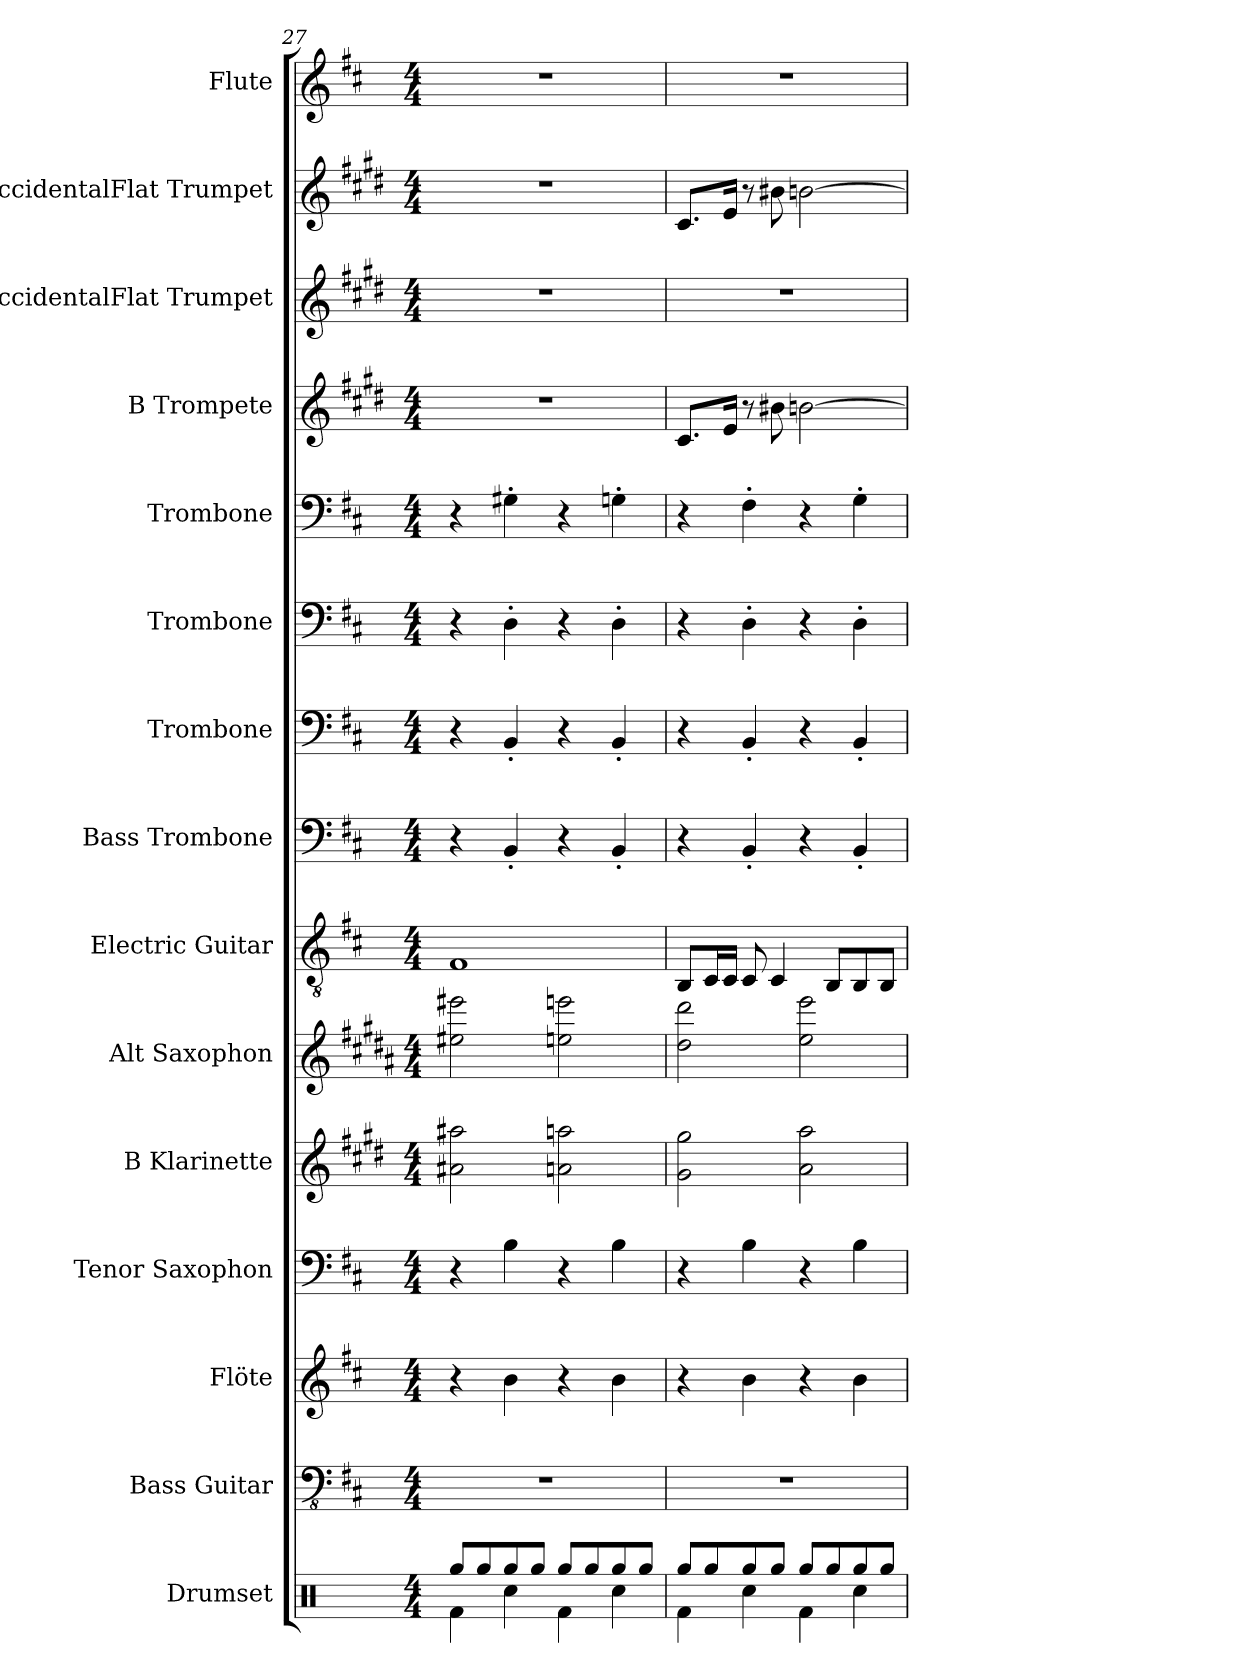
**kern	**kern	**kern	**kern	**kern	**kern	**kern	**kern	**kern	**kern	**kern	**kern	**kern	**kern	**kern
*part15	*part14	*part13	*part12	*part11	*part10	*part9	*part8	*part7	*part6	*part5	*part4	*part3	*part2	*part1
*staff15	*staff14	*staff13	*staff12	*staff11	*staff10	*staff9	*staff8	*staff7	*staff6	*staff5	*staff4	*staff3	*staff2	*staff1
*I"Drumset	*I"Bass Guitar	*I"Flöte	*I"Tenor Saxophon	*I"B Klarinette	*I"Alt Saxophon	*I"Electric Guitar	*I"Bass Trombone	*I"Trombone	*I"Trombone	*I"Trombone	*I"B Trompete	*I"BaccidentalFlat Trumpet	*I"BaccidentalFlat Trumpet	*I"Flute
*I'Drs.	*I'B. Guit.	*I'Fl.	*I'T. Sax.	*I'B Kl.	*I'A. Sax.	*I'El. Guit.	*I'B. Trb.	*I'Trb.	*I'Trb.	*I'Trb.	*I'B Tpt.	*I'BaccidentalFlat Tpt.	*I'BaccidentalFlat Tpt.	*I'Fl.
*clefX	*clefFv4	*clefG2	*clefF4	*clefG2	*clefG2	*clefGv2	*clefF4	*clefF4	*clefF4	*clefF4	*clefG2	*clefG2	*clefG2	*clefG2
*	*	*	*ITrd8c14	*ITrd1c2	*ITrd5c9	*	*	*	*	*	*ITrd1c2	*ITrd1c2	*ITrd1c2	*
*k[]	*k[f#c#]	*k[f#c#]	*k[f#c#]	*k[f#c#]	*k[f#c#]	*k[f#c#]	*k[f#c#]	*k[f#c#]	*k[f#c#]	*k[f#c#]	*k[f#c#]	*k[f#c#]	*k[f#c#]	*k[f#c#]
*M4/4	*M4/4	*M4/4	*M4/4	*M4/4	*M4/4	*M4/4	*M4/4	*M4/4	*M4/4	*M4/4	*M4/4	*M4/4	*M4/4	*M4/4
=27	=27	=27	=27	=27	=27	=27	=27	=27	=27	=27	=27	=27	=27	=27
*^	*	*	*	*	*	*	*	*	*	*	*	*	*	*
8Rgg/L	4Rf\	1r	4r	4r	2g#X\ 2gg#X\	2g#X\ 2gg#X\	1F#	4r	4r	4r	4r	1r	1r	1r	1r
8Rgg/	.	.	.	.	.	.	.	.	.	.	.	.	.	.	.
8Rgg/	4Rcc\	.	4b\	4BB\	.	.	.	4BB'/	4BB'/	4D'\	4G#X'\	.	.	.	.
8Rgg/J	.	.	.	.	.	.	.	.	.	.	.	.	.	.	.
8Rgg/L	4Rf\	.	4r	4r	2gn\ 2ggn\	2gn\ 2ggn\	.	4r	4r	4r	4r	.	.	.	.
8Rgg/	.	.	.	.	.	.	.	.	.	.	.	.	.	.	.
8Rgg/	4Rcc\	.	4b\	4BB\	.	.	.	4BB'/	4BB'/	4D'\	4Gn'\	.	.	.	.
8Rgg/J	.	.	.	.	.	.	.	.	.	.	.	.	.	.	.
=28	=28	=28	=28	=28	=28	=28	=28	=28	=28	=28	=28	=28	=28	=28	=28
8Rgg/L	4Rf\	1r	4r	4r	2f#\ 2ff#\	2f#\ 2ff#\	8BB/L	4r	4r	4r	4r	8.B/L	1r	8.B/L	1r
8Rgg/	.	.	.	.	.	.	16C#/L	.	.	.	.	.	.	.	.
.	.	.	.	.	.	.	16C#/JJ	.	.	.	.	16d/Jk	.	16d/Jk	.
8Rgg/	4Rcc\	.	4b\	4BB\	.	.	8C#/	4BB'/	4BB'/	4D'\	4F#'\	8r	.	8r	.
8Rgg/J	.	.	.	.	.	.	4C#/	.	.	.	.	8a#X\	.	8a#X\	.
8Rgg/L	4Rf\	.	4r	4r	2g\ 2gg\	2g\ 2gg\	.	4r	4r	4r	4r	[2an\	.	[2an\	.
8Rgg/	.	.	.	.	.	.	8BB/L	.	.	.	.	.	.	.	.
8Rgg/	4Rcc\	.	4b\	4BB\	.	.	8BB/	4BB'/	4BB'/	4D'\	4G'\	.	.	.	.
8Rgg/J	.	.	.	.	.	.	8BB/J	.	.	.	.	.	.	.	.
*v	*v	*	*	*	*	*	*	*	*	*	*	*	*	*	*
=	=	=	=	=	=	=	=	=	=	=	=	=	=	=
*-	*-	*-	*-	*-	*-	*-	*-	*-	*-	*-	*-	*-	*-	*-
